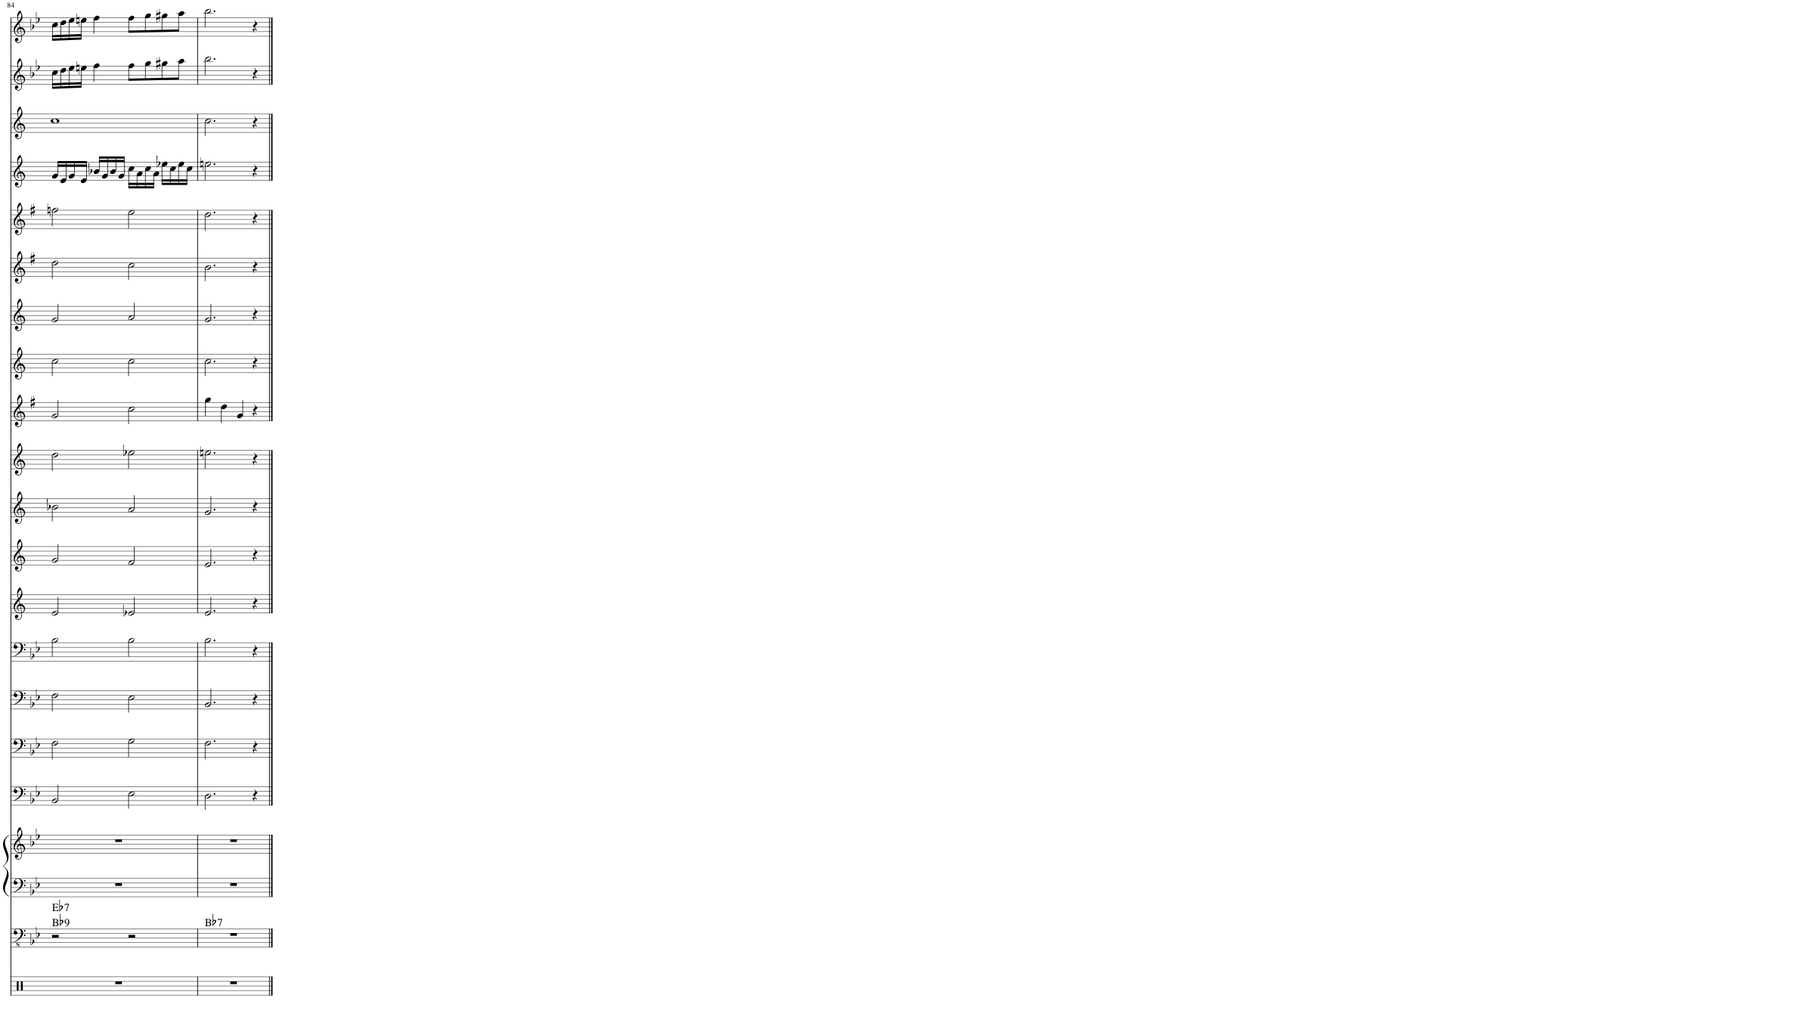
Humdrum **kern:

**kern	**kern	**harte	**kern	**kern	**kern	**kern	**kern	**kern	**kern	**kern	**kern	**kern	**kern	**kern	**kern	**kern	**kern	**kern	**kern	**kern	**kern
*part20	*part19	*part19	*part18	*part18	*part17	*part16	*part15	*part14	*part13	*part12	*part11	*part10	*part9	*part8	*part7	*part6	*part5	*part4	*part3	*part2	*part1
*staff21	*staff20	*	*staff19	*staff18	*staff17	*staff16	*staff15	*staff14	*staff13	*staff12	*staff11	*staff10	*staff9	*staff8	*staff7	*staff6	*staff5	*staff4	*staff3	*staff2	*staff1
*I"Drumset	*I"Double Bass	*	*I"Piano	*	*I"Bass Trombone	*I"Tenor Trombone	*I"Tenor Trombone	*I"Tenor Trombone	*I"B Trumpet	*I"B Trumpet	*I"B Trumpet	*I"B Trumpet	*I"Baritone Saxophone	*I"Tenor Saxophone	*I"Tenor Saxophone	*I"Alto Saxophone	*I"Alto Saxophone	*I"B Clarinet	*I"B Clarinet	*I"Flute	*I"Flute
*	*	*	*I'Pno	*	*I'Trb	*I'Trb	*I'Trb	*I'Trb	*I'Tpt	*I'Tpt	*I'Tpt	*I'Tpt	*I'Bar Sax	*I'T Sax	*I'T Sax	*I'A Sax	*I'A Sax	*I'Cl	*I'Cl	*I'Fl	*I'Fl
!!LO:PB:g=z
*clefX	*clefFv4	*	*clefF4	*clefG2	*clefF4	*clefF4	*clefF4	*clefF4	*clefG2	*clefG2	*clefG2	*clefG2	*clefG2	*clefG2	*clefG2	*clefG2	*clefG2	*clefG2	*clefG2	*clefG2	*clefG2
*	*	*	*	*	*	*	*	*	*Trd1c2	*Trd1c2	*Trd1c2	*Trd1c2	*Trd12c21	*Trd8c14	*Trd8c14	*Trd5c9	*Trd5c9	*Trd1c2	*Trd1c2	*	*
*k[]	*k[b-e-]	*	*k[b-e-]	*k[b-e-]	*k[b-e-]	*k[b-e-]	*k[b-e-]	*k[b-e-]	*k[]	*k[]	*k[]	*k[]	*k[f#]	*k[]	*k[]	*k[f#]	*k[f#]	*k[]	*k[]	*k[b-e-]	*k[b-e-]
*M4/4	*M4/4	*	*M4/4	*M4/4	*M4/4	*M4/4	*M4/4	*M4/4	*M4/4	*M4/4	*M4/4	*M4/4	*M4/4	*	*M4/4	*M4/4	*M4/4	*M4/4	*M4/4	*M4/4	*M4/4
=84	=84	=84	=84	=84	=84	=84	=84	=84	=84	=84	=84	=84	=84	=84	=84	=84	=84	=84	=84	=84	=84
!	!	!LO:H:n=1:kt=9	!	!	!	!	!	!	!	!	!	!	!	!	!	!	!	!	!	!	!
!	!	!LO:H:n=2:kt=7	!	!	!	!	!	!	!	!	!	!	!	!	!	!	!	!	!	!	!
1r	2r	Bb:9 Eb:7	1r	1r	2BB-/	2F\	2F\	2B-\	2e/	2g/	2b-X\	2dd\	2g/	2cc\	2g/	2dd\	2ffn\	16g/LL	1cc	16cc\LL	16cc\LL
.	.	.	.	.	.	.	.	.	.	.	.	.	.	.	.	.	.	16e/	.	16dd\	16dd\
.	.	.	.	.	.	.	.	.	.	.	.	.	.	.	.	.	.	16g/	.	16ee-\	16ee-\
.	.	.	.	.	.	.	.	.	.	.	.	.	.	.	.	.	.	16e/JJ	.	16een\JJ	16een\JJ
.	.	.	.	.	.	.	.	.	.	.	.	.	.	.	.	.	.	16b-X/LL	.	4ff\	4ff\
.	.	.	.	.	.	.	.	.	.	.	.	.	.	.	.	.	.	16g/	.	.	.
.	.	.	.	.	.	.	.	.	.	.	.	.	.	.	.	.	.	16b-/	.	.	.
.	.	.	.	.	.	.	.	.	.	.	.	.	.	.	.	.	.	16g/JJ	.	.	.
.	2r	.	.	.	2E-\	2G\	2E-\	2B-\	2e-X/	2f/	2a/	2ee-X\	2cc\	2cc\	2a/	2cc\	2ee\	16cc\LL	.	8ff\L	8ff\L
.	.	.	.	.	.	.	.	.	.	.	.	.	.	.	.	.	.	16a\	.	.	.
.	.	.	.	.	.	.	.	.	.	.	.	.	.	.	.	.	.	16cc\	.	8gg\	8gg\
.	.	.	.	.	.	.	.	.	.	.	.	.	.	.	.	.	.	16a\JJ	.	.	.
.	.	.	.	.	.	.	.	.	.	.	.	.	.	.	.	.	.	16ee-X\LL	.	8gg#X\	8gg#X\
.	.	.	.	.	.	.	.	.	.	.	.	.	.	.	.	.	.	16cc\	.	.	.
.	.	.	.	.	.	.	.	.	.	.	.	.	.	.	.	.	.	16ee-\	.	8aa\J	8aa\J
.	.	.	.	.	.	.	.	.	.	.	.	.	.	.	.	.	.	16cc\JJ	.	.	.
=85	=85	=85	=85	=85	=85	=85	=85	=85	=85	=85	=85	=85	=85	=85	=85	=85	=85	=85	=85	=85	=85
!	!	!LO:H:kt=7	!	!	!	!	!	!	!	!	!	!	!	!	!	!	!	!	!	!	!
1r	1r	Bb:7	1r	1r	2.D\	2.F\	2.BB-/	2.B-\	2.e/	2.e/	2.g/	2.een\	4gg\	2.cc\	2.g/	2.b\	2.dd\	2.een\	2.cc\	2.bb-\	2.bb-\
.	.	.	.	.	.	.	.	.	.	.	.	.	4dd\	.	.	.	.	.	.	.	.
.	.	.	.	.	.	.	.	.	.	.	.	.	4g/	.	.	.	.	.	.	.	.
.	.	.	.	.	4r	4r	4r	4r	4r	4r	4r	4r	4r	4r	4r	4r	4r	4r	4r	4r	4r
==	==	==	==	==	==	==	==	==	==	==	==	==	==	==	==	==	==	==	==	==	==
*-	*-	*-	*-	*-	*-	*-	*-	*-	*-	*-	*-	*-	*-	*-	*-	*-	*-	*-	*-	*-	*-
